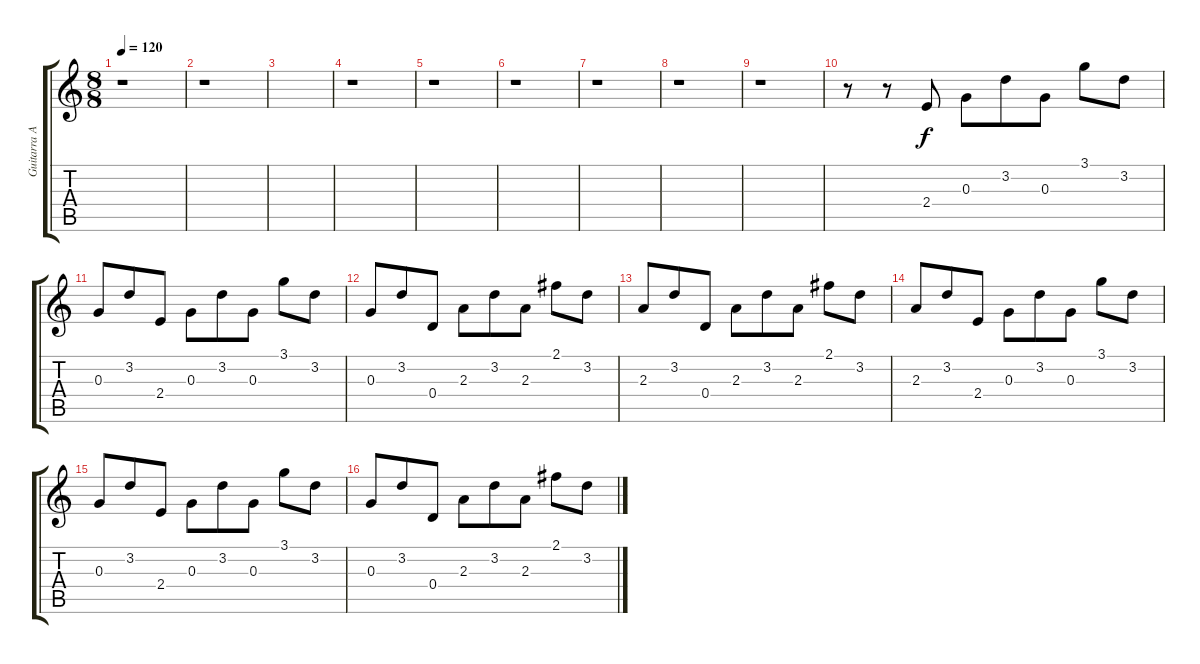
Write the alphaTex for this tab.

\track ("Guitarra A acustica" "Guitarra A") {instrument electricguitarclean}
\staff {score tabs}
\tuning (E4 B3 G3 D3 A2 D2) {hide}
\ts (8 8)
\tempo 120
\clef g2
\ks c
r.1{dy f} |
r.1 |
|
r.1 |
r.1 |
r.1 |
r.1 |
r.1 |
r.1 |
r.8 r.8 2.4.8 0.3.8 3.2.8 0.3.8 3.1.8 3.2.8 |
0.3.8 3.2.8 2.4.8 0.3.8 3.2.8 0.3.8 3.1.8 3.2.8 |
0.3.8 3.2.8 0.4.8 2.3.8 3.2.8 2.3.8 2.1.8 3.2.8 |
2.3.8 3.2.8 0.4.8 2.3.8 3.2.8 2.3.8 2.1.8 3.2.8 |
2.3.8 3.2.8 2.4.8 0.3.8 3.2.8 0.3.8 3.1.8 3.2.8 |
0.3.8 3.2.8 2.4.8 0.3.8 3.2.8 0.3.8 3.1.8 3.2.8 |
0.3.8 3.2.8 0.4.8 2.3.8 3.2.8 2.3.8 2.1.8 3.2.8
